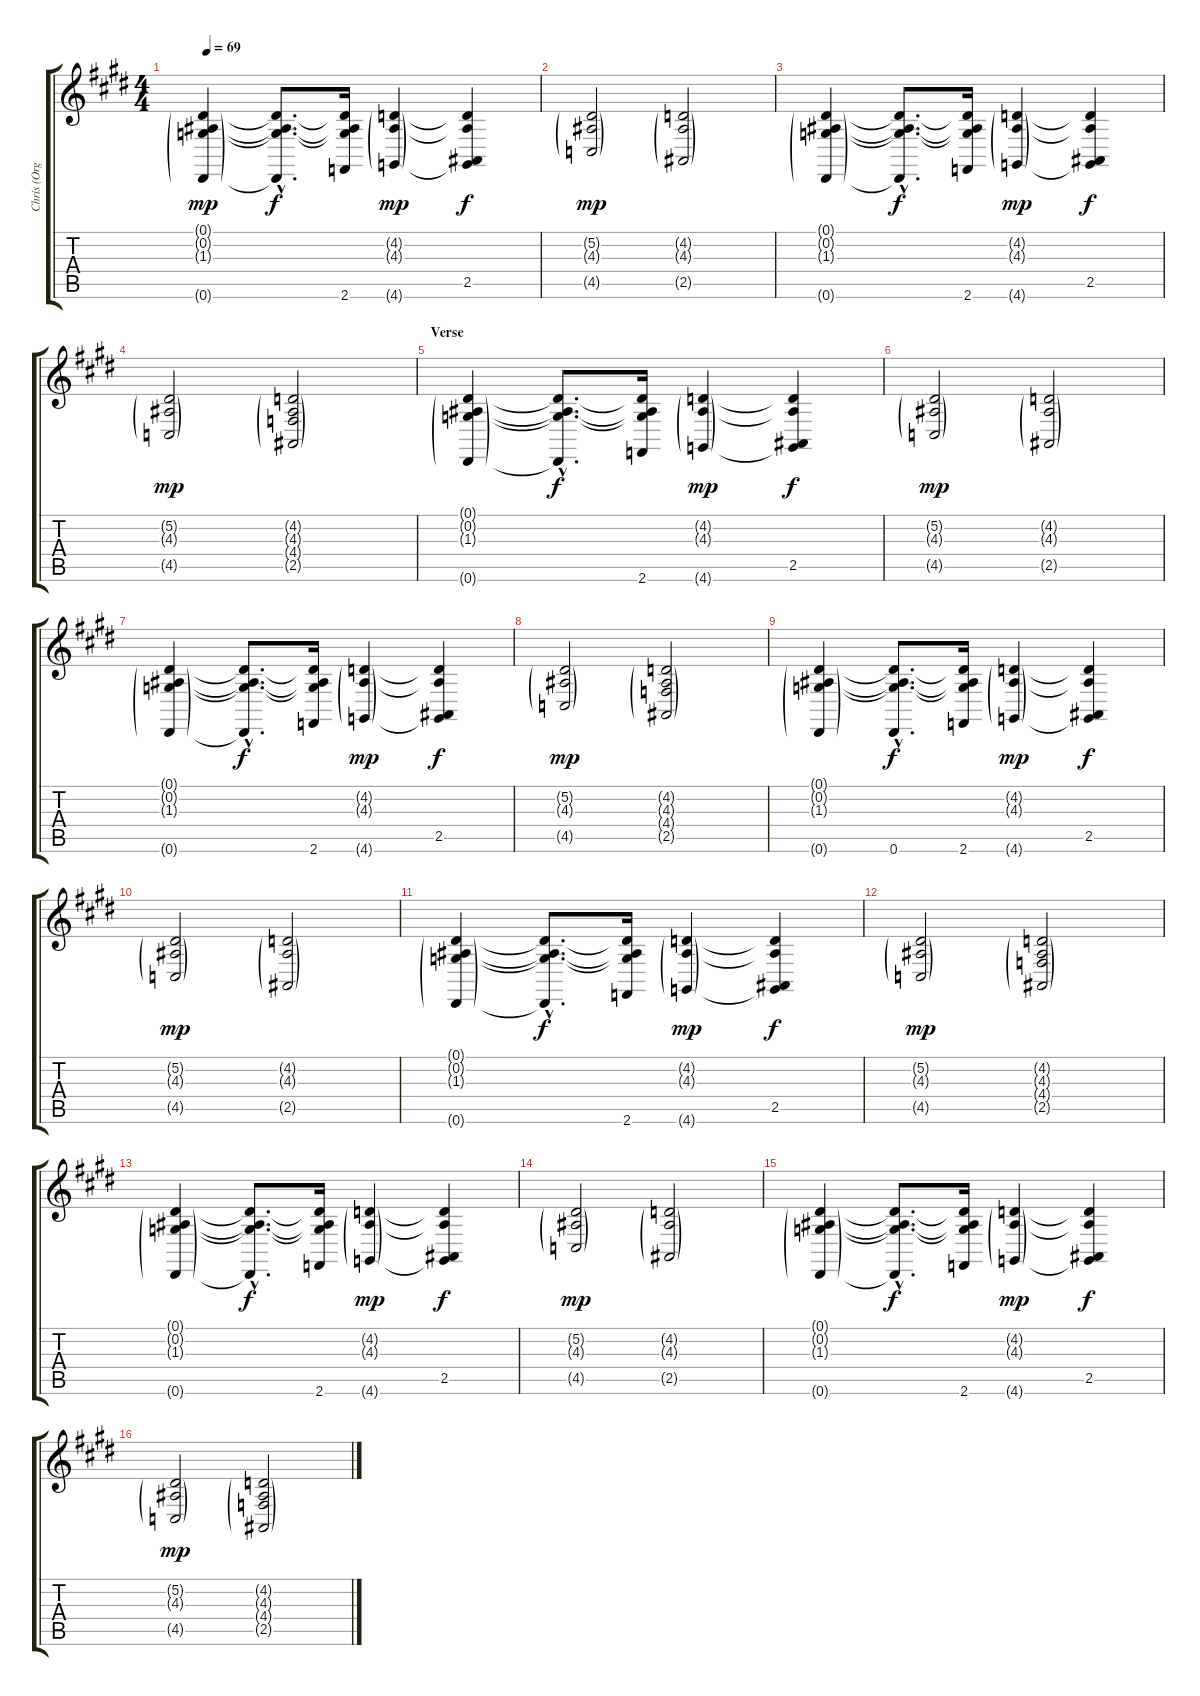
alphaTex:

\track ("Chris (Organ 1)" "Chris (Org") {instrument drawbarorgan}
\staff {score tabs}
\tuning (Eb4 Bb3 Gb3 Db3 Ab2 Eb2) {hide}
\ts (4 4)
\tempo 69
\clef g2
\ks e
(0.1{g} 0.2{g} 1.3{g} 0.6{g}).4{dy mp instrument drawbarorgan} (0.1{hac t} 0.2{hac t} 1.3{hac t} 0.6{hac t}).8{d dy f} (0.1{t} 0.2{t} 1.3{t} 2.6).16 (4.2{g} 4.3{g} 4.6{g}).4{dy mp} (4.2{t} 4.3{t} 2.5 4.6{t}).4{dy f} |
(5.2{g} 4.3{g} 4.5{g}).2{dy mp} (4.2{g} 4.3{g} 2.5{g}).2 |
(0.1{g} 0.2{g} 1.3{g} 0.6{g}).4 (0.1{hac t} 0.2{hac t} 1.3{hac t} 0.6{hac t}).8{d dy f} (0.1{t} 0.2{t} 1.3{t} 2.6).16 (4.2{g} 4.3{g} 4.6{g}).4{dy mp} (4.2{t} 4.3{t} 2.5 4.6{t}).4{dy f} |
(5.2{g} 4.3{g} 4.5{g}).2{dy mp} (4.2{g} 4.3{g} 4.4{g} 2.5{g}).2 |
\section ("" "Verse")
(0.1{g} 0.2{g} 1.3{g} 0.6{g}).4 (0.1{hac t} 0.2{hac t} 1.3{hac t} 0.6{hac t}).8{d dy f} (0.1{t} 0.2{t} 1.3{t} 2.6).16 (4.2{g} 4.3{g} 4.6{g}).4{dy mp} (4.2{t} 4.3{t} 2.5 4.6{t}).4{dy f} |
(5.2{g} 4.3{g} 4.5{g}).2{dy mp} (4.2{g} 4.3{g} 2.5{g}).2 |
(0.1{g} 0.2{g} 1.3{g} 0.6{g}).4 (0.1{hac t} 0.2{hac t} 1.3{hac t} 0.6{hac t}).8{d dy f} (0.1{t} 0.2{t} 1.3{t} 2.6).16 (4.2{g} 4.3{g} 4.6{g}).4{dy mp} (4.2{t} 4.3{t} 2.5 4.6{t}).4{dy f} |
(5.2{g} 4.3{g} 4.5{g}).2{dy mp} (4.2{g} 4.3{g} 4.4{g} 2.5{g}).2 |
(0.1{g} 0.2{g} 1.3{g} 0.6{g}).4 (0.1{hac t} 0.2{hac t} 1.3{hac t} 0.6{hac}).8{d dy f} (0.1{t} 0.2{t} 1.3{t} 2.6).16 (4.2{g} 4.3{g} 4.6{g}).4{dy mp} (4.2{t} 4.3{t} 2.5 4.6{t}).4{dy f} |
(5.2{g} 4.3{g} 4.5{g}).2{dy mp} (4.2{g} 4.3{g} 2.5{g}).2 |
(0.1{g} 0.2{g} 1.3{g} 0.6{g}).4 (0.1{hac t} 0.2{hac t} 1.3{hac t} 0.6{hac t}).8{d dy f} (0.1{t} 0.2{t} 1.3{t} 2.6).16 (4.2{g} 4.3{g} 4.6{g}).4{dy mp} (4.2{t} 4.3{t} 2.5 4.6{t}).4{dy f} |
(5.2{g} 4.3{g} 4.5{g}).2{dy mp} (4.2{g} 4.3{g} 4.4{g} 2.5{g}).2 |
(0.1{g} 0.2{g} 1.3{g} 0.6{g}).4 (0.1{hac t} 0.2{hac t} 1.3{hac t} 0.6{hac t}).8{d dy f} (0.1{t} 0.2{t} 1.3{t} 2.6).16 (4.2{g} 4.3{g} 4.6{g}).4{dy mp} (4.2{t} 4.3{t} 2.5 4.6{t}).4{dy f} |
(5.2{g} 4.3{g} 4.5{g}).2{dy mp} (4.2{g} 4.3{g} 2.5{g}).2 |
(0.1{g} 0.2{g} 1.3{g} 0.6{g}).4 (0.1{hac t} 0.2{hac t} 1.3{hac t} 0.6{hac t}).8{d dy f} (0.1{t} 0.2{t} 1.3{t} 2.6).16 (4.2{g} 4.3{g} 4.6{g}).4{dy mp} (4.2{t} 4.3{t} 2.5 4.6{t}).4{dy f} |
(5.2{g} 4.3{g} 4.5{g}).2{dy mp} (4.2{g} 4.3{g} 4.4{g} 2.5{g}).2
